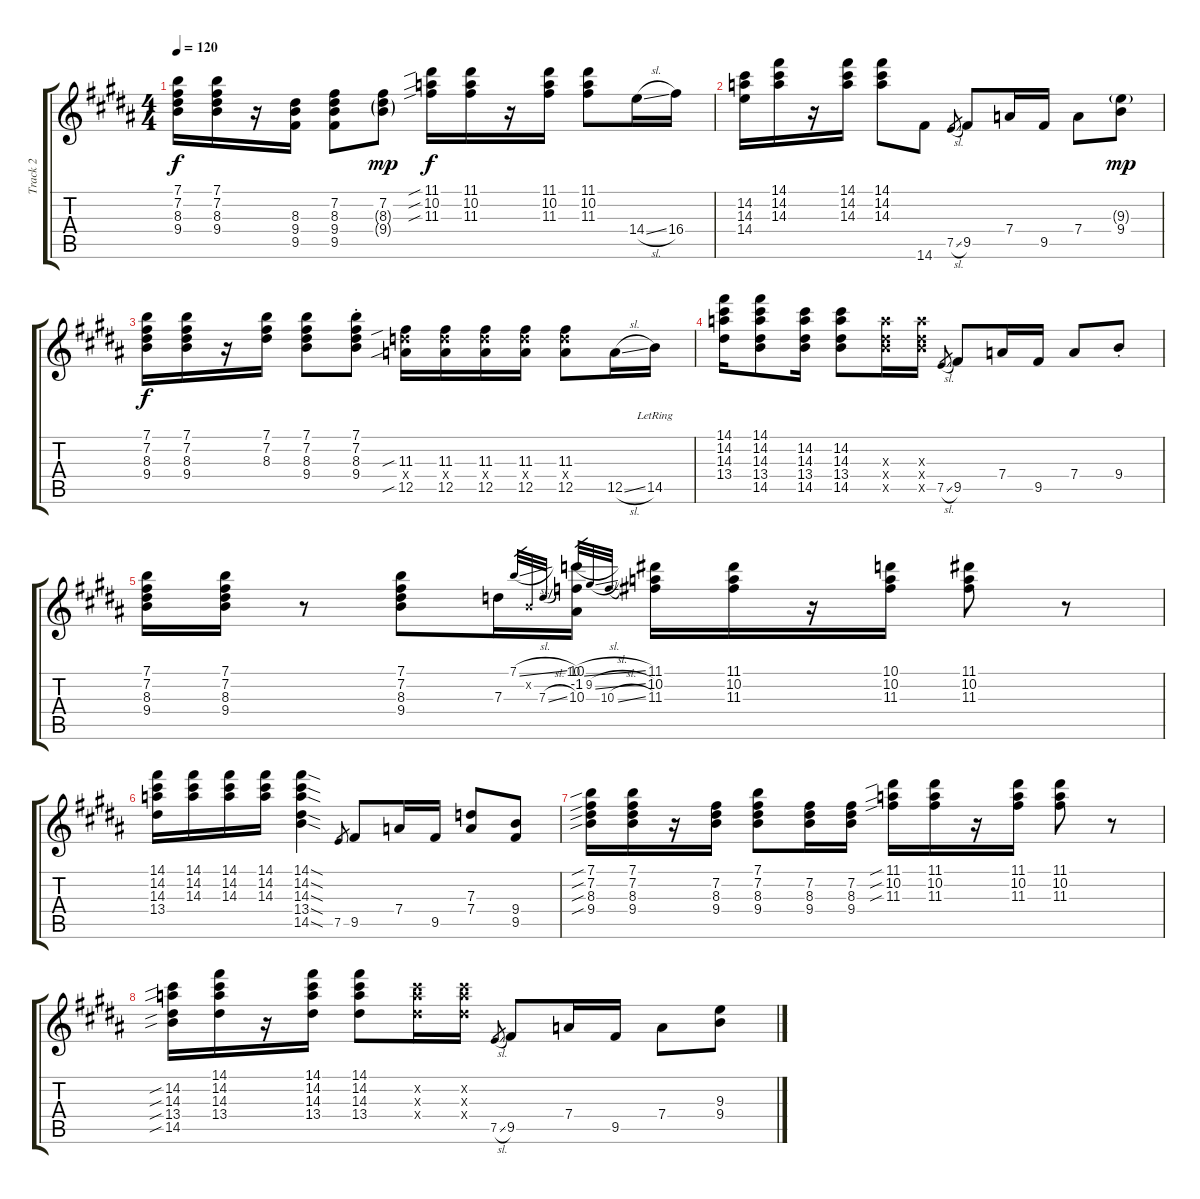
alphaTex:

\track ("Track 2" "Track 2") {instrument electricguitarclean}
\staff {score tabs}
\tuning (E4 B3 G3 D3 A2 E2) {hide}
\ts (4 4)
\tempo 120
\clef g2
\ks b
(7.1 7.2 8.3 9.4).16{dy f} (7.1 7.2 8.3 9.4).16 r.16 (8.3 9.4 9.5).16 (7.2 8.3 9.4 9.5).8 (7.2 8.3{g} 9.4{g}).8{dy mp} (11.1{sib} 10.2{sib} 11.3{sib}).16{dy f} (11.1 10.2 11.3).16 r.16 (11.1 10.2 11.3).16 (11.1 10.2 11.3).8 14.4{sl}.16 16.4.16 |
(14.2 14.3 14.4).16 (14.1 14.2 14.3).16 r.16 (14.1 14.2 14.3).16 (14.1 14.2 14.3).8 14.6.8 7.5{sl}.8{gr} 9.5.8 7.4.16 9.5.16 7.4.8 (9.3{g} 9.4).8{dy mp} |
(7.1 7.2 8.3 9.4).16{dy f} (7.1 7.2 8.3 9.4).16 r.16 (7.1 7.2 8.3).16 (7.1 7.2 8.3 9.4).8 (7.1{st} 7.2{st} 8.3{st} 9.4{st}).8 (11.3{sib} 12.4{x} 12.5{sib}).16 (11.3 12.4{x} 12.5).16 (11.3 12.4{x} 12.5).16 (11.3 12.4{x} 12.5).16 (11.3 12.4{x} 12.5).8 12.5{sl}.16 14.5{lr}.16 |
(14.1 14.2 14.3 13.4).16 (14.1 14.2 14.3 13.4 14.5).8 (14.2 14.3 13.4 14.5).16 (14.2 14.3 13.4 14.5).8 (14.3{x} 13.4{x} 14.5{x}).16 (14.3{x} 13.4{x} 14.5{x}).16 7.5{sl}.8{gr} 9.5.8 7.4.16 9.5.16 7.4.8 9.4{st}.8 |
(7.1 7.2 8.3 9.4).16 (7.1 7.2 8.3 9.4).16 r.8 (7.1 7.2 8.3 9.4).8 7.3.16 7.1{sl}.32{gr} 0.2{x}.32{gr} 7.3{sl}.32{gr} (10.1 -1.2 10.3).16 10.1{sl}.32{gr} 9.2{sl}.32{gr} 10.3{sl}.32{gr} (11.1 10.2 11.3).16 (11.1 10.2 11.3).16 r.16 (10.1 10.2 11.3).16 (11.1 10.2 11.3).8 r.8 |
(14.1 14.2 14.3 13.4).16 (14.1 14.2 14.3).16 (14.1 14.2 14.3).16 (14.1 14.2 14.3).16 (14.1{sod} 14.2{sod} 14.3{sod} 13.4{sod} 14.5{sod}).4 7.5.8{gr} 9.5.8 7.4.16 9.5.16 (7.3 7.4).8 (9.4 9.5).8 |
(7.1{sib} 7.2{sib} 8.3{sib} 9.4{sib}).16 (7.1 7.2 8.3 9.4).16 r.16 (7.2 8.3 9.4).16 (7.1 7.2 8.3 9.4).8 (7.2 8.3 9.4).16 (7.2 8.3 9.4).16 (11.1{sib} 10.2{sib} 11.3{sib}).16 (11.1 10.2 11.3).16 r.16 (11.1 10.2 11.3).16 (11.1 10.2 11.3).8 r.8 |
(14.2{sib} 14.3{sib} 13.4{sib} 14.5{sib}).16 (14.1 14.2 14.3 13.4).16 r.16 (14.1 14.2 14.3 13.4).16 (14.1 14.2 14.3 13.4).8 (14.2{x} 14.3{x} 13.4{x}).16 (14.2{x} 14.3{x} 13.4{x}).16 7.5{sl}.8{gr} 9.5.8 7.4.16 9.5.16 7.4.8 (9.3 9.4).8
